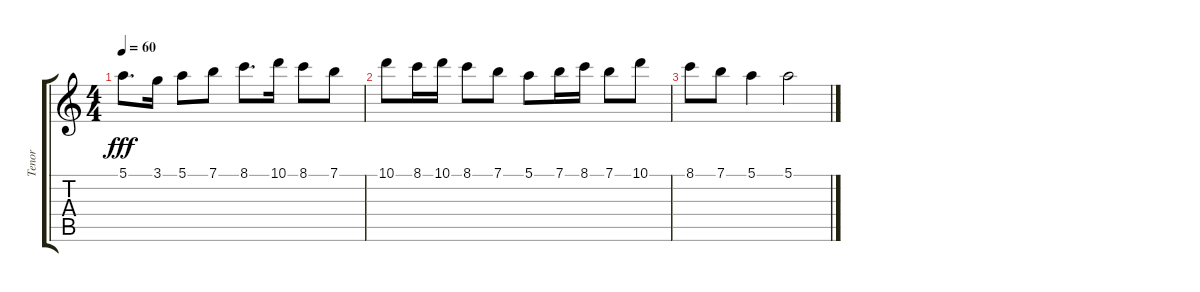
\track ("Tenor" "Tenor") {instrument acousticguitarsteel}
\staff {score tabs}
\tuning (E4 B3 G3 D3 A2 E2) {hide}
\ts (4 4)
\tempo 60
\clef g2
\ks c
5.1.8{d dy fff} 3.1.16 5.1.8 7.1.8 8.1.8{d} 10.1.16 8.1.8 7.1.8 |
10.1.8 8.1.16 10.1.16 8.1.8 7.1.8 5.1.8 7.1.16 8.1.16 7.1.8 10.1.8 |
8.1.8 7.1.8 5.1.4 5.1.2
